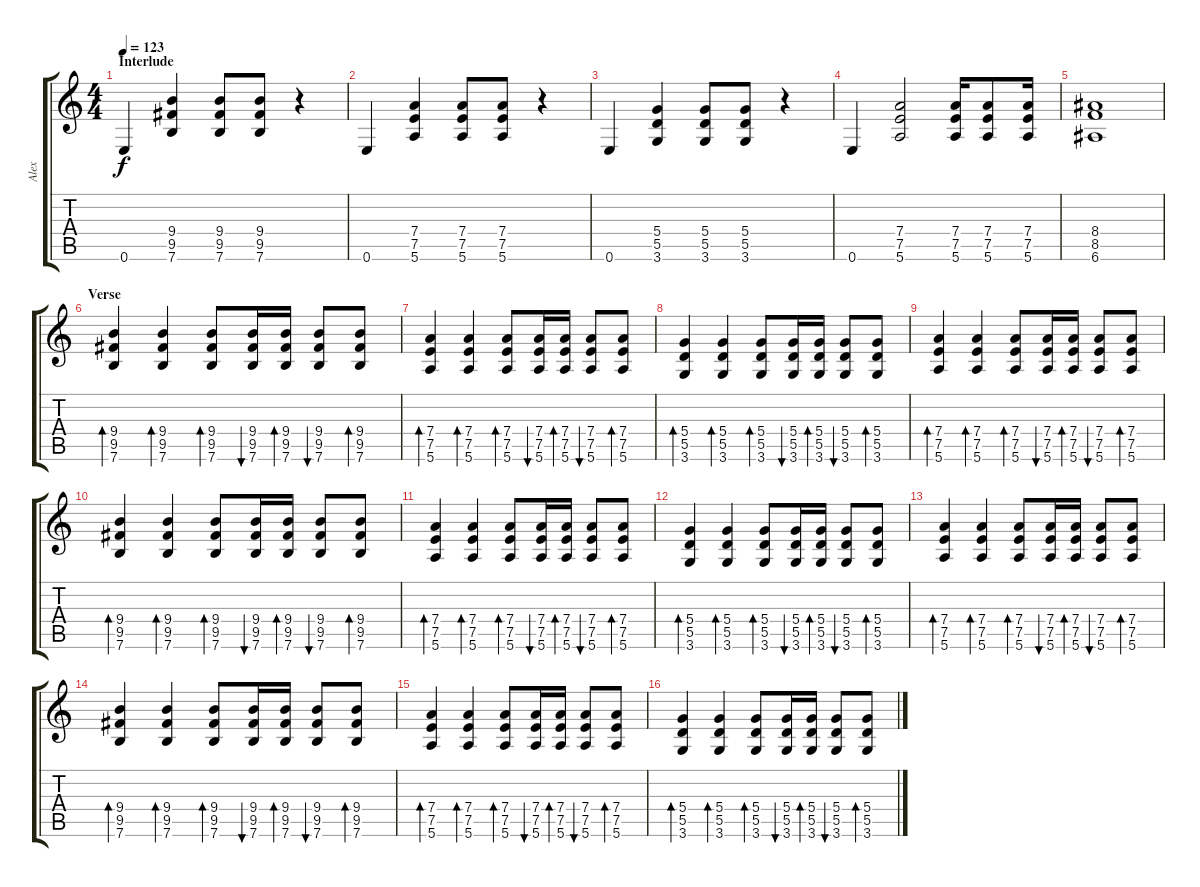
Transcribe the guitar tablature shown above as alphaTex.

\track ("Alex" "Alex") {instrument distortionguitar}
\staff {score tabs}
\tuning (E4 B3 G3 D3 A2 E2) {hide}
\ts (4 4)
\section ("" "Interlude")
\tempo 123
\clef g2
\ks c
0.6.4{dy f} (9.4 9.5 7.6).4 (9.4 9.5 7.6).8 (9.4 9.5 7.6).8 r.4 |
0.6.4 (7.4 7.5 5.6).4 (7.4 7.5 5.6).8 (7.4 7.5 5.6).8 r.4 |
0.6.4 (5.4 5.5 3.6).4 (5.4 5.5 3.6).8 (5.4 5.5 3.6).8 r.4 |
0.6.4 (7.4 7.5 5.6).2 (7.4 7.5 5.6).16 (7.4 7.5 5.6).8 (7.4 7.5 5.6).16 |
(8.4 8.5 6.6).1 |
\section ("" "Verse")
(9.4 9.5 7.6).4{bd 60} (9.4 9.5 7.6).4{bd 60} (9.4 9.5 7.6).8{bd 60} (9.4 9.5 7.6).16{bu 60} (9.4 9.5 7.6).16{bd 60} (9.4 9.5 7.6).8{bu 60} (9.4 9.5 7.6).8{bd 60} |
(7.4 7.5 5.6).4{bd 60} (7.4 7.5 5.6).4{bd 60} (7.4 7.5 5.6).8{bd 60} (7.4 7.5 5.6).16{bu 60} (7.4 7.5 5.6).16{bd 60} (7.4 7.5 5.6).8{bu 60} (7.4 7.5 5.6).8{bd 60} |
(5.4 5.5 3.6).4{bd 60} (5.4 5.5 3.6).4{bd 60} (5.4 5.5 3.6).8{bd 60} (5.4 5.5 3.6).16{bu 60} (5.4 5.5 3.6).16{bd 60} (5.4 5.5 3.6).8{bu 60} (5.4 5.5 3.6).8{bd 60} |
(7.4 7.5 5.6).4{bd 60} (7.4 7.5 5.6).4{bd 60} (7.4 7.5 5.6).8{bd 60} (7.4 7.5 5.6).16{bu 60} (7.4 7.5 5.6).16{bd 60} (7.4 7.5 5.6).8{bu 60} (7.4 7.5 5.6).8{bd 60} |
(9.4 9.5 7.6).4{bd 60} (9.4 9.5 7.6).4{bd 60} (9.4 9.5 7.6).8{bd 60} (9.4 9.5 7.6).16{bu 60} (9.4 9.5 7.6).16{bd 60} (9.4 9.5 7.6).8{bu 60} (9.4 9.5 7.6).8{bd 60} |
(7.4 7.5 5.6).4{bd 60} (7.4 7.5 5.6).4{bd 60} (7.4 7.5 5.6).8{bd 60} (7.4 7.5 5.6).16{bu 60} (7.4 7.5 5.6).16{bd 60} (7.4 7.5 5.6).8{bu 60} (7.4 7.5 5.6).8{bd 60} |
(5.4 5.5 3.6).4{bd 60} (5.4 5.5 3.6).4{bd 60} (5.4 5.5 3.6).8{bd 60} (5.4 5.5 3.6).16{bu 60} (5.4 5.5 3.6).16{bd 60} (5.4 5.5 3.6).8{bu 60} (5.4 5.5 3.6).8{bd 60} |
(7.4 7.5 5.6).4{bd 60} (7.4 7.5 5.6).4{bd 60} (7.4 7.5 5.6).8{bd 60} (7.4 7.5 5.6).16{bu 60} (7.4 7.5 5.6).16{bd 60} (7.4 7.5 5.6).8{bu 60} (7.4 7.5 5.6).8{bd 60} |
(9.4 9.5 7.6).4{bd 60} (9.4 9.5 7.6).4{bd 60} (9.4 9.5 7.6).8{bd 60} (9.4 9.5 7.6).16{bu 60} (9.4 9.5 7.6).16{bd 60} (9.4 9.5 7.6).8{bu 60} (9.4 9.5 7.6).8{bd 60} |
(7.4 7.5 5.6).4{bd 60} (7.4 7.5 5.6).4{bd 60} (7.4 7.5 5.6).8{bd 60} (7.4 7.5 5.6).16{bu 60} (7.4 7.5 5.6).16{bd 60} (7.4 7.5 5.6).8{bu 60} (7.4 7.5 5.6).8{bd 60} |
(5.4 5.5 3.6).4{bd 60} (5.4 5.5 3.6).4{bd 60} (5.4 5.5 3.6).8{bd 60} (5.4 5.5 3.6).16{bu 60} (5.4 5.5 3.6).16{bd 60} (5.4 5.5 3.6).8{bu 60} (5.4 5.5 3.6).8{bd 60}
